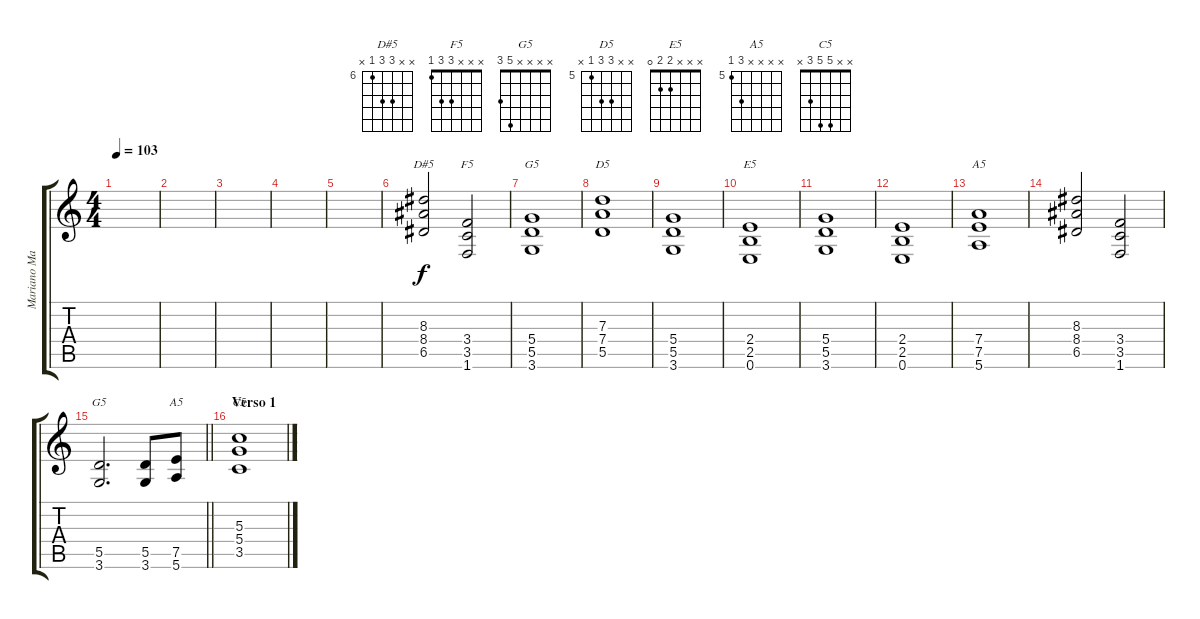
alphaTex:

\track ("Mariano Matinez" "Mariano Ma") {instrument overdrivenguitar}
\staff {score tabs}
\tuning (E4 B3 G3 D3 A2 E2) {hide}
\chord ("D#5" x x 8 8 6 x) {firstfret 6}
\chord ("F5" x x x 3 3 1)
\chord ("G5" x x x 5 5 3)
\chord ("D5" x x 7 7 5 x) {firstfret 5}
\chord ("E5" x x x 2 2 0)
\chord ("A5" x x x 7 7 5) {firstfret 5}
\chord ("G5" x x x x 5 3)
\chord ("A5" x x x x 7 5) {firstfret 5}
\chord ("C5" x x 5 5 3 x)
\ts (4 4)
\tempo 103
\clef g2
\ks c
|
|
|
|
|
(8.3 8.4 6.5).2{ch "D#5"} (3.4 3.5 1.6).2{ch "F5"} |
(5.4 5.5 3.6).1{ch "G5"} |
(7.3 7.4 5.5).1{ch "D5"} |
(5.4 5.5 3.6).1 |
(2.4 2.5 0.6).1{ch "E5"} |
(5.4 5.5 3.6).1 |
(2.4 2.5 0.6).1 |
(7.4 7.5 5.6).1{ch "A5"} |
(8.3 8.4 6.5).2 (3.4 3.5 1.6).2 |
\barLineRight lightlight
(5.5 3.6).2{d ch "G5"} (5.5 3.6).8 (7.5 5.6).8{ch "A5"} |
\section ("" "Verso 1")
(5.3 5.4 3.5).1{ch "C5"}
